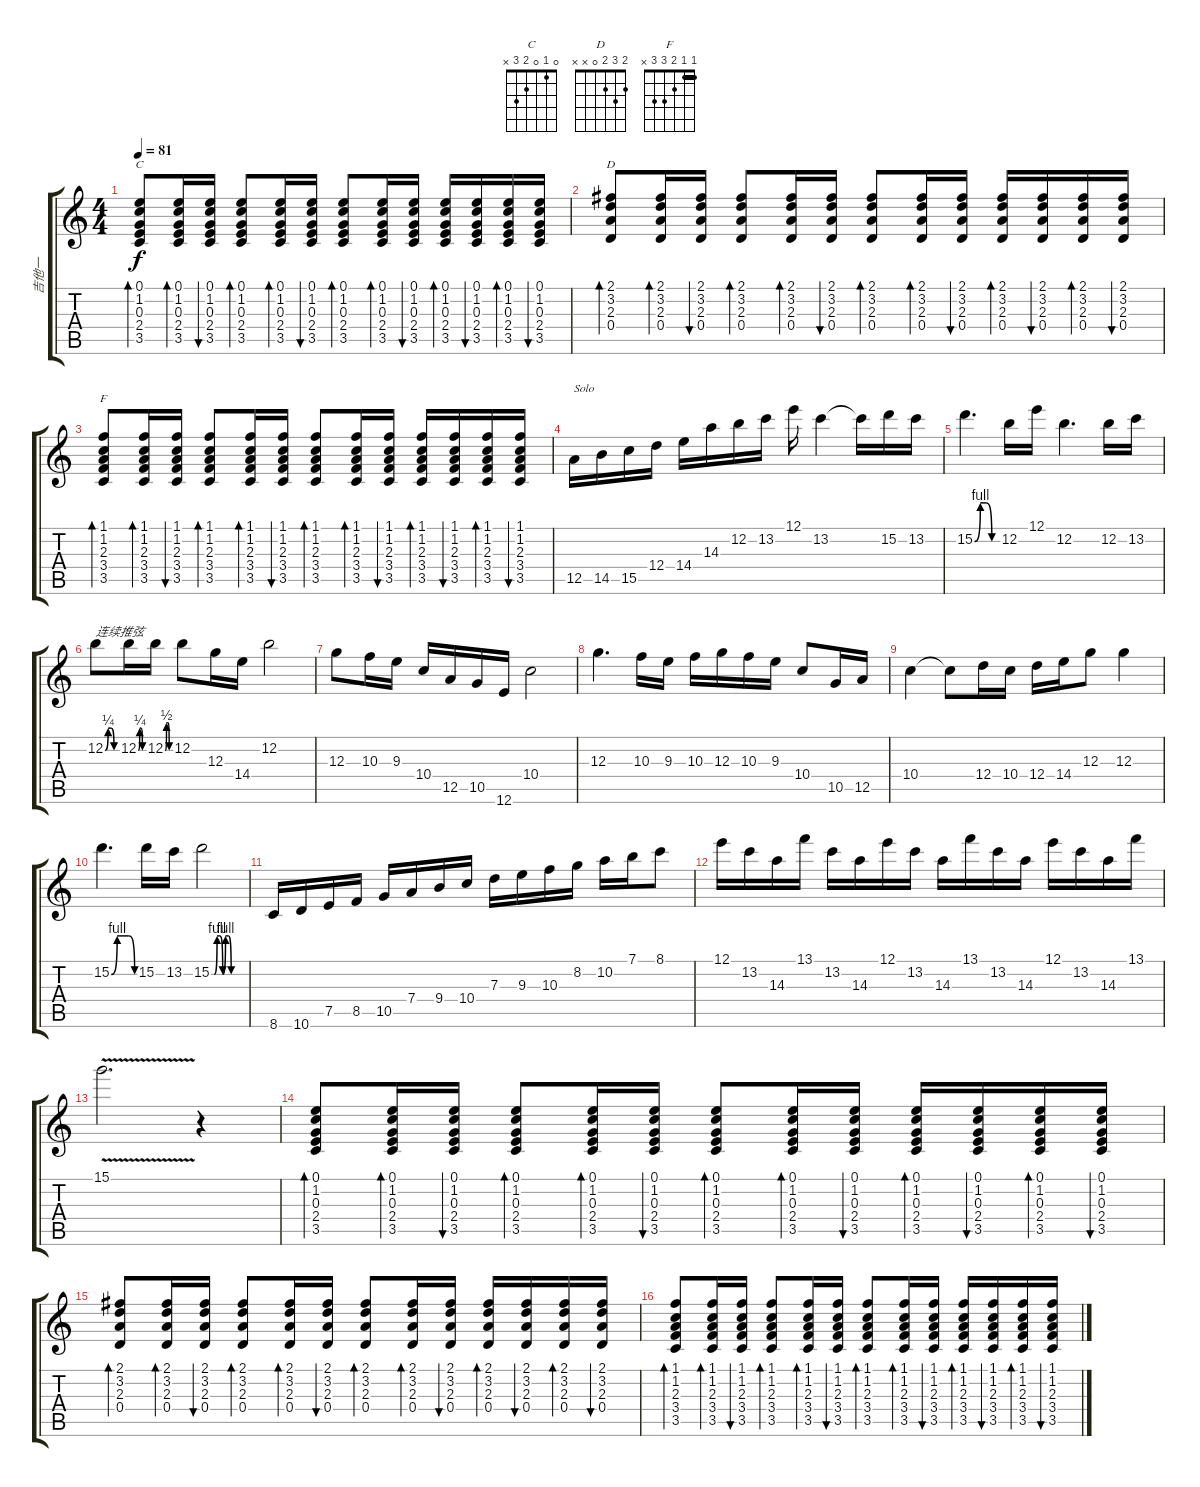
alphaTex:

\track ("吉他一" "吉他一") {instrument acousticguitarsteel}
\staff {score tabs}
\tuning (E4 B3 G3 D3 A2 E2) {hide}
\chord ("C" 0 1 0 2 3 x)
\chord ("D" 2 3 2 0 x x)
\chord ("F" 1 1 2 3 3 x) {barre 1}
\ts (4 4)
\tempo 81
\clef g2
\ks c
(0.1 1.2 0.3 2.4 3.5).8{bd 60 ch "C" dy f} (0.1 1.2 0.3 2.4 3.5).16{bd 60} (0.1 1.2 0.3 2.4 3.5).16{bu 60} (0.1 1.2 0.3 2.4 3.5).8{bd 60} (0.1 1.2 0.3 2.4 3.5).16{bd 60} (0.1 1.2 0.3 2.4 3.5).16{bu 60} (0.1 1.2 0.3 2.4 3.5).8{bd 60} (0.1 1.2 0.3 2.4 3.5).16{bd 60} (0.1 1.2 0.3 2.4 3.5).16{bu 60} (0.1 1.2 0.3 2.4 3.5).16{bd 60} (0.1 1.2 0.3 2.4 3.5).16{bu 60} (0.1 1.2 0.3 2.4 3.5).16{bd 60} (0.1 1.2 0.3 2.4 3.5).16{bu 60} |
(2.1 3.2 2.3 0.4).8{bd 60 ch "D"} (2.1 3.2 2.3 0.4).16{bd 60} (2.1 3.2 2.3 0.4).16{bu 60} (2.1 3.2 2.3 0.4).8{bd 60} (2.1 3.2 2.3 0.4).16{bd 60} (2.1 3.2 2.3 0.4).16{bu 60} (2.1 3.2 2.3 0.4).8{bd 60} (2.1 3.2 2.3 0.4).16{bd 60} (2.1 3.2 2.3 0.4).16{bu 60} (2.1 3.2 2.3 0.4).16{bd 60} (2.1 3.2 2.3 0.4).16{bu 60} (2.1 3.2 2.3 0.4).16{bd 60} (2.1 3.2 2.3 0.4).16{bu 60} |
(1.1 1.2 2.3 3.4 3.5).8{bd 60 ch "F"} (1.1 1.2 2.3 3.4 3.5).16{bd 60} (1.1 1.2 2.3 3.4 3.5).16{bu 60} (1.1 1.2 2.3 3.4 3.5).8{bd 60} (1.1 1.2 2.3 3.4 3.5).16{bd 60} (1.1 1.2 2.3 3.4 3.5).16{bu 60} (1.1 1.2 2.3 3.4 3.5).8{bd 60} (1.1 1.2 2.3 3.4 3.5).16{bd 60} (1.1 1.2 2.3 3.4 3.5).16{bu 60} (1.1 1.2 2.3 3.4 3.5).16{bd 60} (1.1 1.2 2.3 3.4 3.5).16{bu 60} (1.1 1.2 2.3 3.4 3.5).16{bd 60} (1.1 1.2 2.3 3.4 3.5).16{bu 60} |
12.5.16{txt "Solo" volume 16 instrument overdrivenguitar} 14.5.16 15.5.16 12.4.16 14.4.16 14.3.16 12.2.16 13.2.16 12.1.16 13.2.4 13.2{t}.16 15.2.16 13.2.16 |
15.2{be (custom 0 0 15 4 30 4 45 0 60 0)}.4{d} 12.2.16 12.1.16 12.2.4{d} 12.2.16 13.2.16 |
12.2{be (custom 0 0 15 1 30 1 45 0 60 0)}.8{txt "连续推弦"} 12.2{be (custom 0 0 15 1 30 1 45 0 60 0)}.16 12.2{be (custom 0 0 15 2 30 2 45 0 60 0)}.16 12.2.8 12.3.16 14.4.16 12.2.2 |
12.3.8 10.3.16 9.3.16 10.4.16 12.5.16 10.5.16 12.6.16 10.4.2 |
12.3.4{d} 10.3.16 9.3.16 10.3.16 12.3.16 10.3.16 9.3.16 10.4.8 10.5.16 12.5.16 |
10.4.4 10.4{t}.8 12.4.16 10.4.16 12.4.16 14.4.16 12.3.8 12.3.4 |
15.2{be (custom 0 0 15 4 30 4 45 4 60 0)}.4{d} 15.2.16 13.2.16 15.2{be (custom 0 0 5 0 10 4 15 4 20 0 25 4 30 4 35 0 40 0 50 0 60 0)}.2 |
8.6.16 10.6.16 7.5.16 8.5.16 10.5.16 7.4.16 9.4.16 10.4.16 7.3.16 9.3.16 10.3.16 8.2.16 10.2.16 7.1.16 8.1.8 |
12.1.16 13.2.16 14.3.16 13.1.16 13.2.16 14.3.16 12.1.16 13.2.16 14.3.16 13.1.16 13.2.16 14.3.16 12.1.16 13.2.16 14.3.16 13.1.16 |
15.1{v}.2{d} r.4 |
(0.1 1.2 0.3 2.4 3.5).8{bd 60 volume 10 instrument acousticguitarsteel} (0.1 1.2 0.3 2.4 3.5).16{bd 60} (0.1 1.2 0.3 2.4 3.5).16{bu 60} (0.1 1.2 0.3 2.4 3.5).8{bd 60} (0.1 1.2 0.3 2.4 3.5).16{bd 60} (0.1 1.2 0.3 2.4 3.5).16{bu 60} (0.1 1.2 0.3 2.4 3.5).8{bd 60} (0.1 1.2 0.3 2.4 3.5).16{bd 60} (0.1 1.2 0.3 2.4 3.5).16{bu 60} (0.1 1.2 0.3 2.4 3.5).16{bd 60} (0.1 1.2 0.3 2.4 3.5).16{bu 60} (0.1 1.2 0.3 2.4 3.5).16{bd 60} (0.1 1.2 0.3 2.4 3.5).16{bu 60} |
(2.1 3.2 2.3 0.4).8{bd 60} (2.1 3.2 2.3 0.4).16{bd 60} (2.1 3.2 2.3 0.4).16{bu 60} (2.1 3.2 2.3 0.4).8{bd 60} (2.1 3.2 2.3 0.4).16{bd 60} (2.1 3.2 2.3 0.4).16{bu 60} (2.1 3.2 2.3 0.4).8{bd 60} (2.1 3.2 2.3 0.4).16{bd 60} (2.1 3.2 2.3 0.4).16{bu 60} (2.1 3.2 2.3 0.4).16{bd 60} (2.1 3.2 2.3 0.4).16{bu 60} (2.1 3.2 2.3 0.4).16{bd 60} (2.1 3.2 2.3 0.4).16{bu 60} |
(1.1 1.2 2.3 3.4 3.5).8{bd 60} (1.1 1.2 2.3 3.4 3.5).16{bd 60} (1.1 1.2 2.3 3.4 3.5).16{bu 60} (1.1 1.2 2.3 3.4 3.5).8{bd 60} (1.1 1.2 2.3 3.4 3.5).16{bd 60} (1.1 1.2 2.3 3.4 3.5).16{bu 60} (1.1 1.2 2.3 3.4 3.5).8{bd 60} (1.1 1.2 2.3 3.4 3.5).16{bd 60} (1.1 1.2 2.3 3.4 3.5).16{bu 60} (1.1 1.2 2.3 3.4 3.5).16{bd 60} (1.1 1.2 2.3 3.4 3.5).16{bu 60} (1.1 1.2 2.3 3.4 3.5).16{bd 60} (1.1 1.2 2.3 3.4 3.5).16{bu 60}
